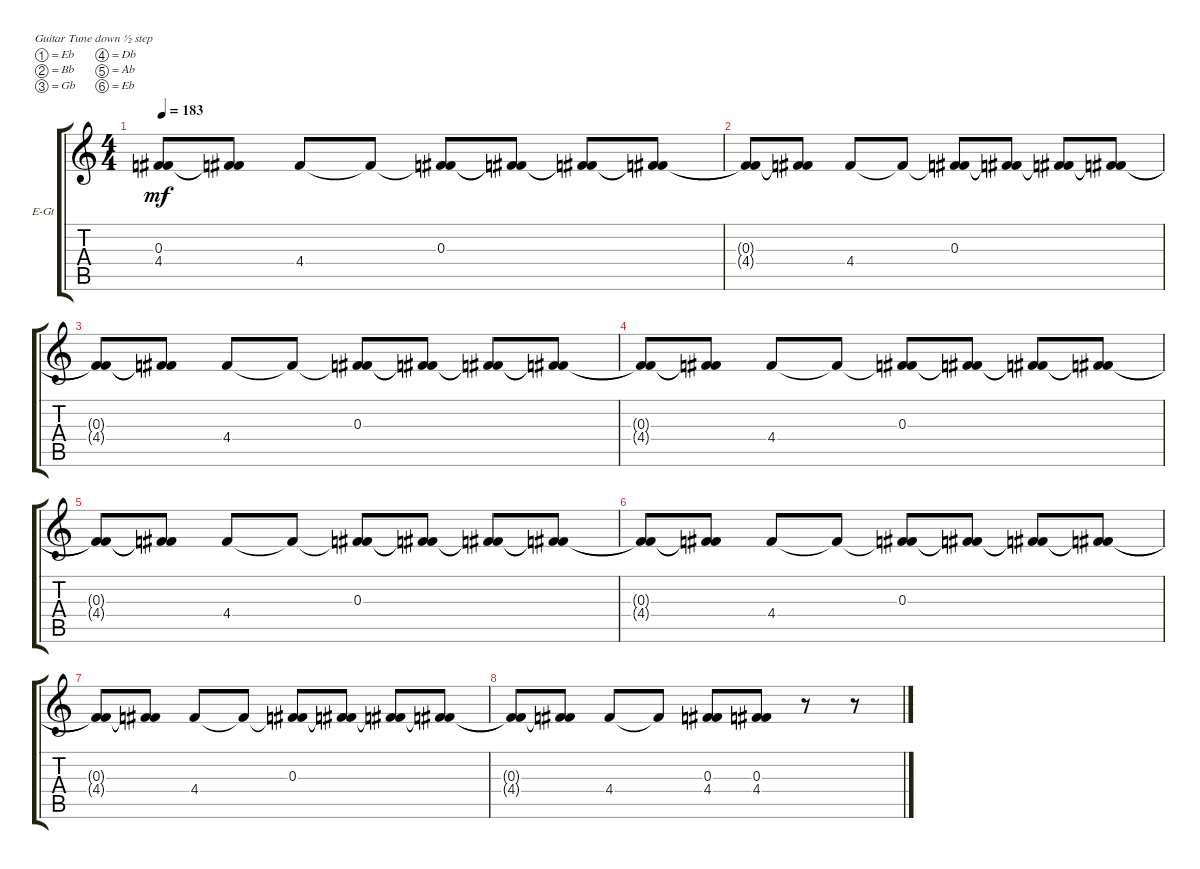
\bracketExtendMode groupsimilarinstruments
\firstSystemTrackNameOrientation horizontal
\otherSystemsTrackNameOrientation horizontal
\track ("clean" "E-Gt") {instrument electricguitarclean}
\staff {score tabs}
\tuning (Eb4 Bb3 Gb3 Db3 Ab2 Eb2)
\ts (4 4)
\tempo 183
\clef g2
\scale
0.333333
\ks c
(0.3{t} 4.4{t}).8{dy mf} (0.3{t} 4.4{t}).8 4.4.8 4.4{t}.8 (0.3 4.4{t}).8 (0.3{t} 4.4{t}).8 (0.3{t} 4.4{t}).8 (0.3{t} 4.4{t}).8 |
\scale
0.333333 (0.3{t} 4.4{t}).8 (0.3{t} 4.4{t}).8 4.4.8 4.4{t}.8 (0.3 4.4{t}).8 (0.3{t} 4.4{t}).8 (0.3{t} 4.4{t}).8 (0.3{t} 4.4{t}).8 |
\scale
0.333333 (0.3{t} 4.4{t}).8 (0.3{t} 4.4{t}).8 4.4.8 4.4{t}.8 (0.3 4.4{t}).8 (0.3{t} 4.4{t}).8 (0.3{t} 4.4{t}).8 (0.3{t} 4.4{t}).8 |
\scale
0.333333 (0.3{t} 4.4{t}).8 (0.3{t} 4.4{t}).8 4.4.8 4.4{t}.8 (0.3 4.4{t}).8 (0.3{t} 4.4{t}).8 (0.3{t} 4.4{t}).8 (0.3{t} 4.4{t}).8 |
\scale
0.333333 (0.3{t} 4.4{t}).8 (0.3{t} 4.4{t}).8 4.4.8 4.4{t}.8 (0.3 4.4{t}).8 (0.3{t} 4.4{t}).8 (0.3{t} 4.4{t}).8 (0.3{t} 4.4{t}).8 |
\scale
0.333333 (0.3{t} 4.4{t}).8 (0.3{t} 4.4{t}).8 4.4.8 4.4{t}.8 (0.3 4.4{t}).8 (0.3{t} 4.4{t}).8 (0.3{t} 4.4{t}).8 (0.3{t} 4.4{t}).8 |
\scale
0.333333 (0.3{t} 4.4{t}).8 (0.3{t} 4.4{t}).8 4.4.8 4.4{t}.8 (0.3 4.4{t}).8 (0.3{t} 4.4{t}).8 (0.3{t} 4.4{t}).8 (0.3{t} 4.4{t}).8 |
\scale
0.333333 (0.3{t} 4.4{t}).8 (0.3{t} 4.4{t}).8 4.4.8 4.4{t}.8 (0.3 4.4).8 (0.3 4.4).8 r.8 r.8 |
\scale
0.333333 |
\scale
0.333333 |
\scale
0.333333 |
\scale
0.333333 |
\scale
0.333333 |
\scale
0.333333 |
\scale
0.333333 |
\scale
0.333333
